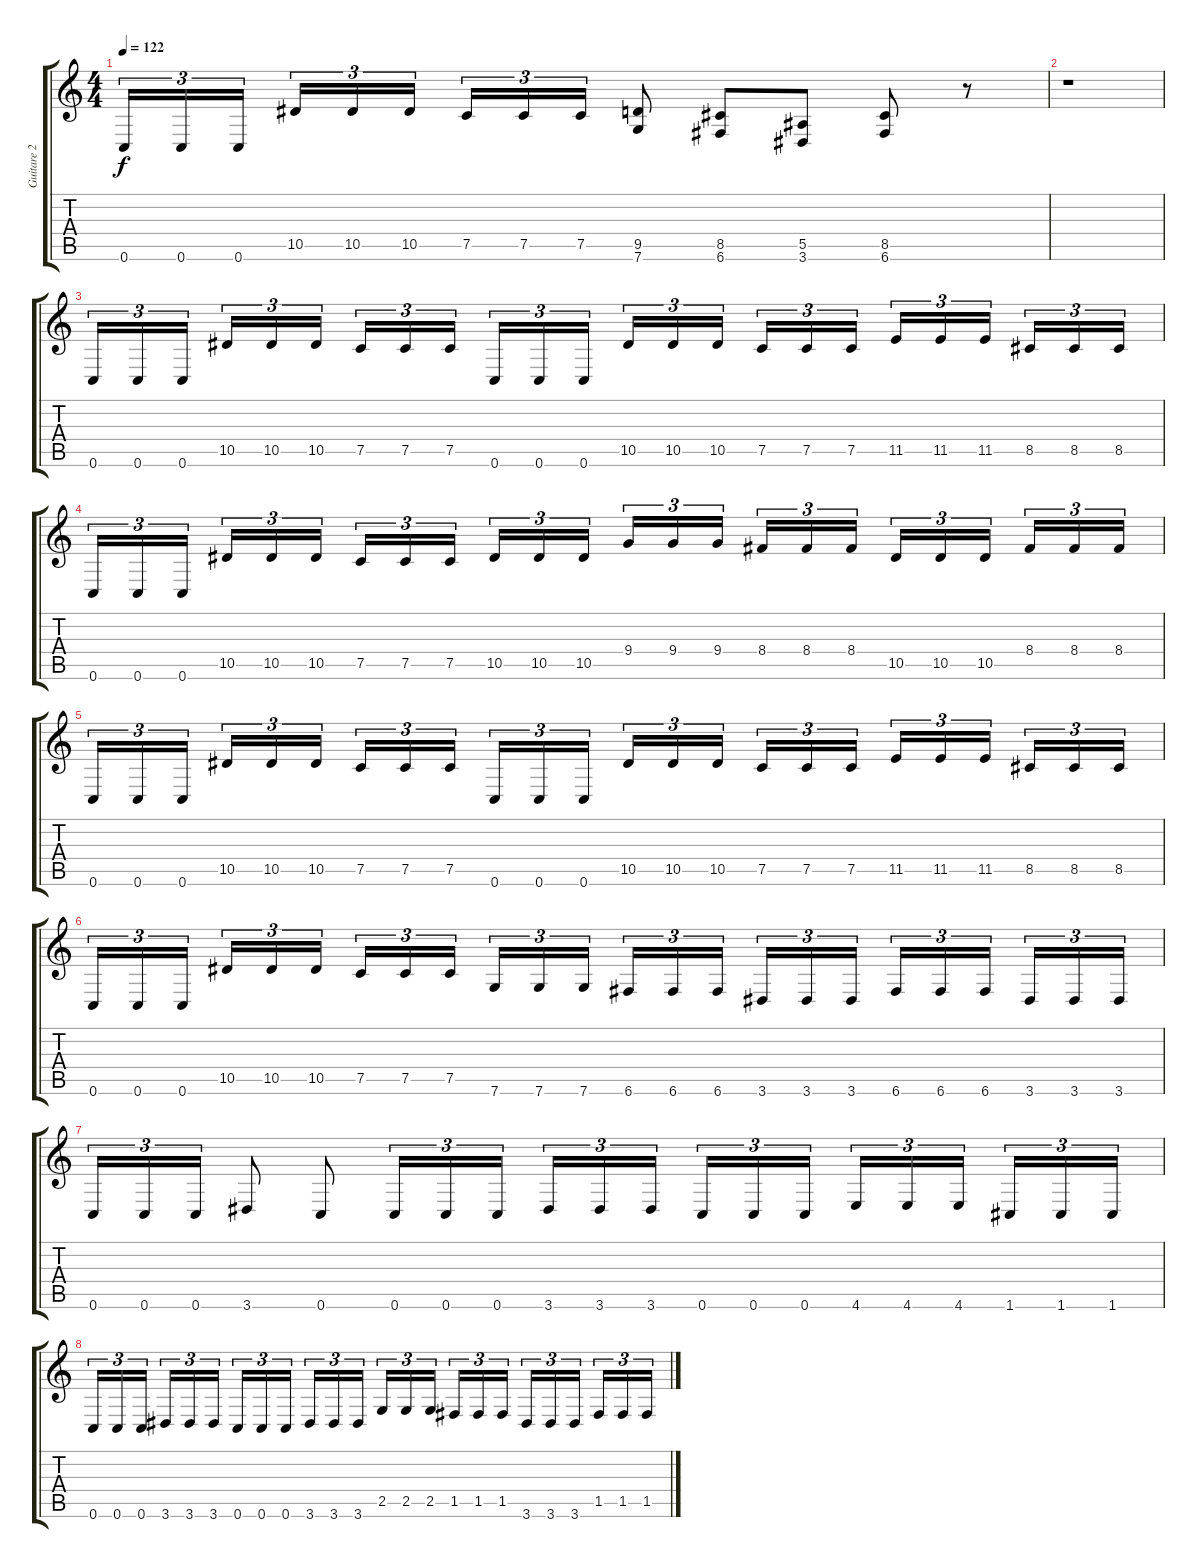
\track ("Guitare 2" "Guitare 2") {instrument distortionguitar}
\staff {score tabs}
\tuning (C4 G3 Eb3 Bb2 F2 C2) {hide}
\ts (4 4)
\tempo 122
\clef g2
\ks c
0.6.16{tu (3 2) dy f} 0.6.16{tu (3 2)} 0.6.16{tu (3 2) beam splitsecondary} 10.5.16{tu (3 2)} 10.5.16{tu (3 2)} 10.5.16{tu (3 2)} 7.5.16{tu (3 2)} 7.5.16{tu (3 2)} 7.5.16{tu (3 2)} (9.5 7.6).8 (8.5 6.6).8 (5.5 3.6).8 (8.5 6.6).8 r.8 |
r.1 |
0.6.16{tu (3 2)} 0.6.16{tu (3 2)} 0.6.16{tu (3 2) beam splitsecondary} 10.5.16{tu (3 2)} 10.5.16{tu (3 2)} 10.5.16{tu (3 2)} 7.5.16{tu (3 2)} 7.5.16{tu (3 2)} 7.5.16{tu (3 2) beam splitsecondary} 0.6.16{tu (3 2)} 0.6.16{tu (3 2)} 0.6.16{tu (3 2)} 10.5.16{tu (3 2)} 10.5.16{tu (3 2)} 10.5.16{tu (3 2) beam splitsecondary} 7.5.16{tu (3 2)} 7.5.16{tu (3 2)} 7.5.16{tu (3 2)} 11.5.16{tu (3 2)} 11.5.16{tu (3 2)} 11.5.16{tu (3 2) beam splitsecondary} 8.5.16{tu (3 2)} 8.5.16{tu (3 2)} 8.5.16{tu (3 2)} |
0.6.16{tu (3 2)} 0.6.16{tu (3 2)} 0.6.16{tu (3 2) beam splitsecondary} 10.5.16{tu (3 2)} 10.5.16{tu (3 2)} 10.5.16{tu (3 2)} 7.5.16{tu (3 2)} 7.5.16{tu (3 2)} 7.5.16{tu (3 2) beam splitsecondary} 10.5.16{tu (3 2)} 10.5.16{tu (3 2)} 10.5.16{tu (3 2)} 9.4.16{tu (3 2)} 9.4.16{tu (3 2)} 9.4.16{tu (3 2) beam splitsecondary} 8.4.16{tu (3 2)} 8.4.16{tu (3 2)} 8.4.16{tu (3 2)} 10.5.16{tu (3 2)} 10.5.16{tu (3 2)} 10.5.16{tu (3 2) beam splitsecondary} 8.4.16{tu (3 2)} 8.4.16{tu (3 2)} 8.4.16{tu (3 2)} |
0.6.16{tu (3 2)} 0.6.16{tu (3 2)} 0.6.16{tu (3 2) beam splitsecondary} 10.5.16{tu (3 2)} 10.5.16{tu (3 2)} 10.5.16{tu (3 2)} 7.5.16{tu (3 2)} 7.5.16{tu (3 2)} 7.5.16{tu (3 2) beam splitsecondary} 0.6.16{tu (3 2)} 0.6.16{tu (3 2)} 0.6.16{tu (3 2)} 10.5.16{tu (3 2)} 10.5.16{tu (3 2)} 10.5.16{tu (3 2) beam splitsecondary} 7.5.16{tu (3 2)} 7.5.16{tu (3 2)} 7.5.16{tu (3 2)} 11.5.16{tu (3 2)} 11.5.16{tu (3 2)} 11.5.16{tu (3 2) beam splitsecondary} 8.5.16{tu (3 2)} 8.5.16{tu (3 2)} 8.5.16{tu (3 2)} |
0.6.16{tu (3 2)} 0.6.16{tu (3 2)} 0.6.16{tu (3 2) beam splitsecondary} 10.5.16{tu (3 2)} 10.5.16{tu (3 2)} 10.5.16{tu (3 2)} 7.5.16{tu (3 2)} 7.5.16{tu (3 2)} 7.5.16{tu (3 2) beam splitsecondary} 7.6.16{tu (3 2)} 7.6.16{tu (3 2)} 7.6.16{tu (3 2)} 6.6.16{tu (3 2)} 6.6.16{tu (3 2)} 6.6.16{tu (3 2) beam splitsecondary} 3.6.16{tu (3 2)} 3.6.16{tu (3 2)} 3.6.16{tu (3 2)} 6.6.16{tu (3 2)} 6.6.16{tu (3 2)} 6.6.16{tu (3 2) beam splitsecondary} 3.6.16{tu (3 2)} 3.6.16{tu (3 2)} 3.6.16{tu (3 2)} |
0.6.16{tu (3 2)} 0.6.16{tu (3 2)} 0.6.16{tu (3 2)} 3.6.8 0.6.8 0.6.16{tu (3 2)} 0.6.16{tu (3 2)} 0.6.16{tu (3 2)} 3.6.16{tu (3 2)} 3.6.16{tu (3 2)} 3.6.16{tu (3 2) beam splitsecondary} 0.6.16{tu (3 2)} 0.6.16{tu (3 2)} 0.6.16{tu (3 2)} 4.6.16{tu (3 2)} 4.6.16{tu (3 2)} 4.6.16{tu (3 2) beam splitsecondary} 1.6.16{tu (3 2)} 1.6.16{tu (3 2)} 1.6.16{tu (3 2)} |
0.6.16{tu (3 2)} 0.6.16{tu (3 2)} 0.6.16{tu (3 2) beam splitsecondary} 3.6.16{tu (3 2)} 3.6.16{tu (3 2)} 3.6.16{tu (3 2)} 0.6.16{tu (3 2)} 0.6.16{tu (3 2)} 0.6.16{tu (3 2) beam splitsecondary} 3.6.16{tu (3 2)} 3.6.16{tu (3 2)} 3.6.16{tu (3 2)} 2.5.16{tu (3 2)} 2.5.16{tu (3 2)} 2.5.16{tu (3 2) beam splitsecondary} 1.5.16{tu (3 2)} 1.5.16{tu (3 2)} 1.5.16{tu (3 2)} 3.6.16{tu (3 2)} 3.6.16{tu (3 2)} 3.6.16{tu (3 2) beam splitsecondary} 1.5.16{tu (3 2)} 1.5.16{tu (3 2)} 1.5.16{tu (3 2)}
